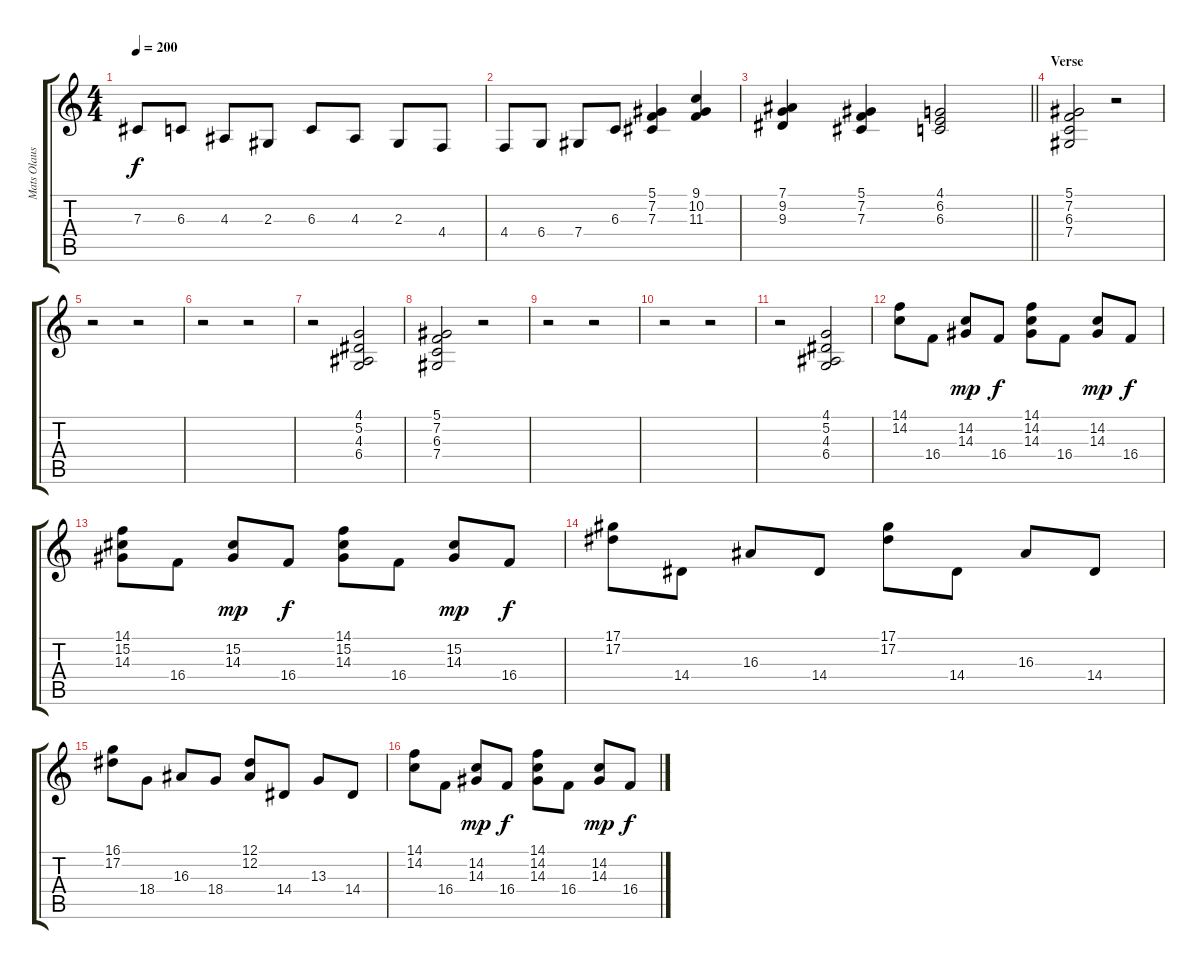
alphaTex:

\track ("Mats Olausson" "Mats Olaus") {instrument stringensemble1}
\staff {score tabs}
\tuning (Eb4 Bb3 Gb3 Db3 Ab2 Eb2) {hide}
\ts (4 4)
\tempo 200
\clef g2
\ks c
7.3{t}.8{dy f} 6.3.8 4.3.8 2.3.8 6.3.8 4.3.8 2.3.8 4.4.8 |
4.4.8 6.4.8 7.4.8 6.3.8 (5.1 7.2 7.3).4 (9.1 10.2 11.3).4 |
\barLineRight lightlight
(7.1 9.2 9.3).4 (5.1 7.2 7.3).4 (4.1 6.2 6.3).2 |
\section ("" "Verse")
(5.1 7.2 6.3 7.4).2 r.2 |
r.2 r.2 |
r.2 r.2 |
r.2 (4.1 5.2 4.3 6.4).2 |
(5.1 7.2 6.3 7.4).2 r.2 |
r.2 r.2 |
r.2 r.2 |
r.2 (4.1 5.2 4.3 6.4).2 |
(14.1 14.2).8 16.4.8 (14.2 14.3).8{dy mp} 16.4.8{dy f} (14.1 14.2 14.3).8 16.4.8 (14.2 14.3).8{dy mp} 16.4.8{dy f} |
(14.1 15.2 14.3).8 16.4.8 (15.2 14.3).8{dy mp} 16.4.8{dy f} (14.1 15.2 14.3).8 16.4.8 (15.2 14.3).8{dy mp} 16.4.8{dy f} |
(17.1 17.2).8 14.4.8 16.3.8 14.4.8 (17.1 17.2).8 14.4.8 16.3.8 14.4.8 |
(16.1 17.2).8 18.4.8 16.3.8 18.4.8 (12.1 12.2).8 14.4.8 13.3.8 14.4.8 |
(14.1 14.2).8 16.4.8 (14.2 14.3).8{dy mp} 16.4.8{dy f} (14.1 14.2 14.3).8 16.4.8 (14.2 14.3).8{dy mp} 16.4.8{dy f}
